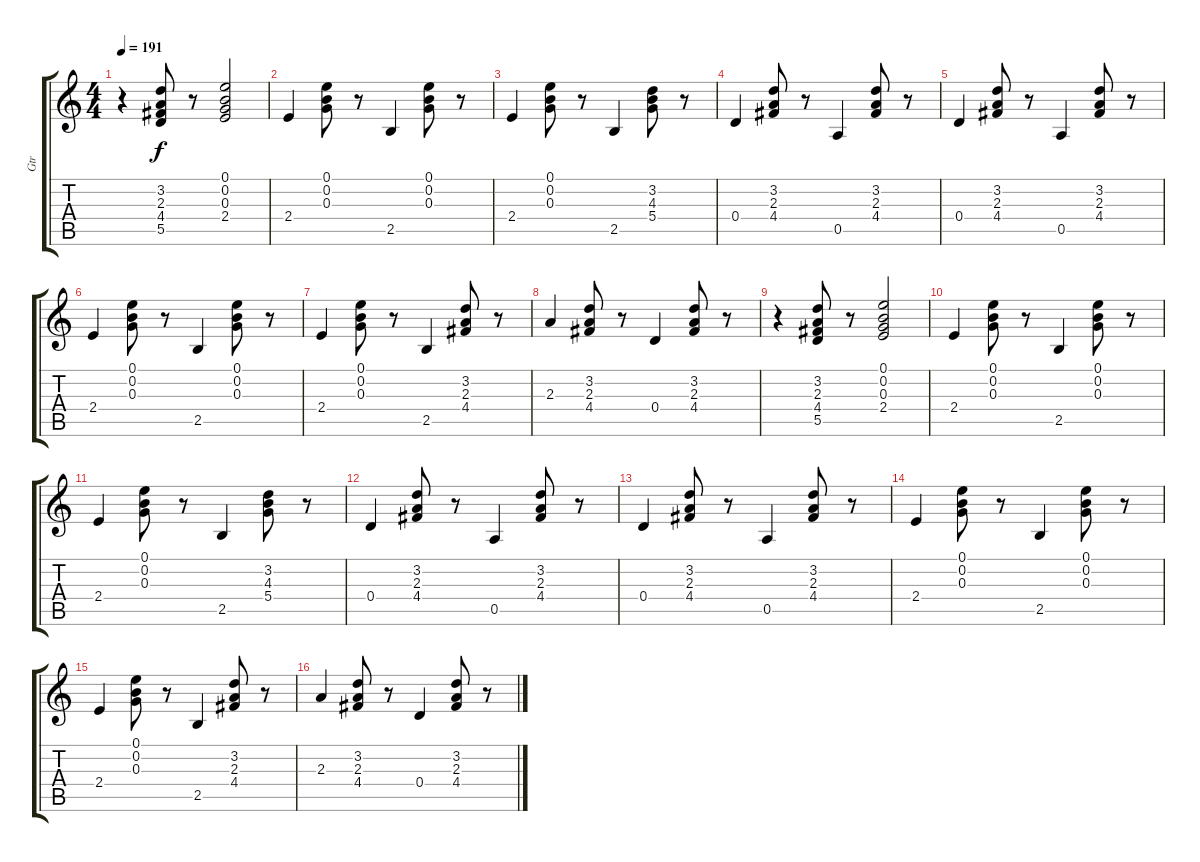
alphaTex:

\track ("Gtr" "Gtr") {instrument acousticguitarsteel}
\staff {score tabs}
\tuning (E4 B3 G3 D3 A2 E2) {hide}
\ts (4 4)
\tempo 191
\clef g2
\ks c
r.4{dy f} (3.2 2.3 4.4 5.5).8 r.8 (0.1 0.2 0.3 2.4).2 |
2.4.4 (0.1 0.2 0.3).8 r.8 2.5.4 (0.1 0.2 0.3).8 r.8 |
2.4.4 (0.1 0.2 0.3).8 r.8 2.5.4 (3.2 4.3 5.4).8 r.8 |
0.4.4 (3.2 2.3 4.4).8 r.8 0.5.4 (3.2 2.3 4.4).8 r.8 |
0.4.4 (3.2 2.3 4.4).8 r.8 0.5.4 (3.2 2.3 4.4).8 r.8 |
2.4.4 (0.1 0.2 0.3).8 r.8 2.5.4 (0.1 0.2 0.3).8 r.8 |
2.4.4 (0.1 0.2 0.3).8 r.8 2.5.4 (3.2 2.3 4.4).8 r.8 |
2.3.4 (3.2 2.3 4.4).8 r.8 0.4.4 (3.2 2.3 4.4).8 r.8 |
r.4 (3.2 2.3 4.4 5.5).8 r.8 (0.1 0.2 0.3 2.4).2 |
2.4.4 (0.1 0.2 0.3).8 r.8 2.5.4 (0.1 0.2 0.3).8 r.8 |
2.4.4 (0.1 0.2 0.3).8 r.8 2.5.4 (3.2 4.3 5.4).8 r.8 |
0.4.4 (3.2 2.3 4.4).8 r.8 0.5.4 (3.2 2.3 4.4).8 r.8 |
0.4.4 (3.2 2.3 4.4).8 r.8 0.5.4 (3.2 2.3 4.4).8 r.8 |
2.4.4 (0.1 0.2 0.3).8 r.8 2.5.4 (0.1 0.2 0.3).8 r.8 |
2.4.4 (0.1 0.2 0.3).8 r.8 2.5.4 (3.2 2.3 4.4).8 r.8 |
2.3.4 (3.2 2.3 4.4).8 r.8 0.4.4 (3.2 2.3 4.4).8 r.8
